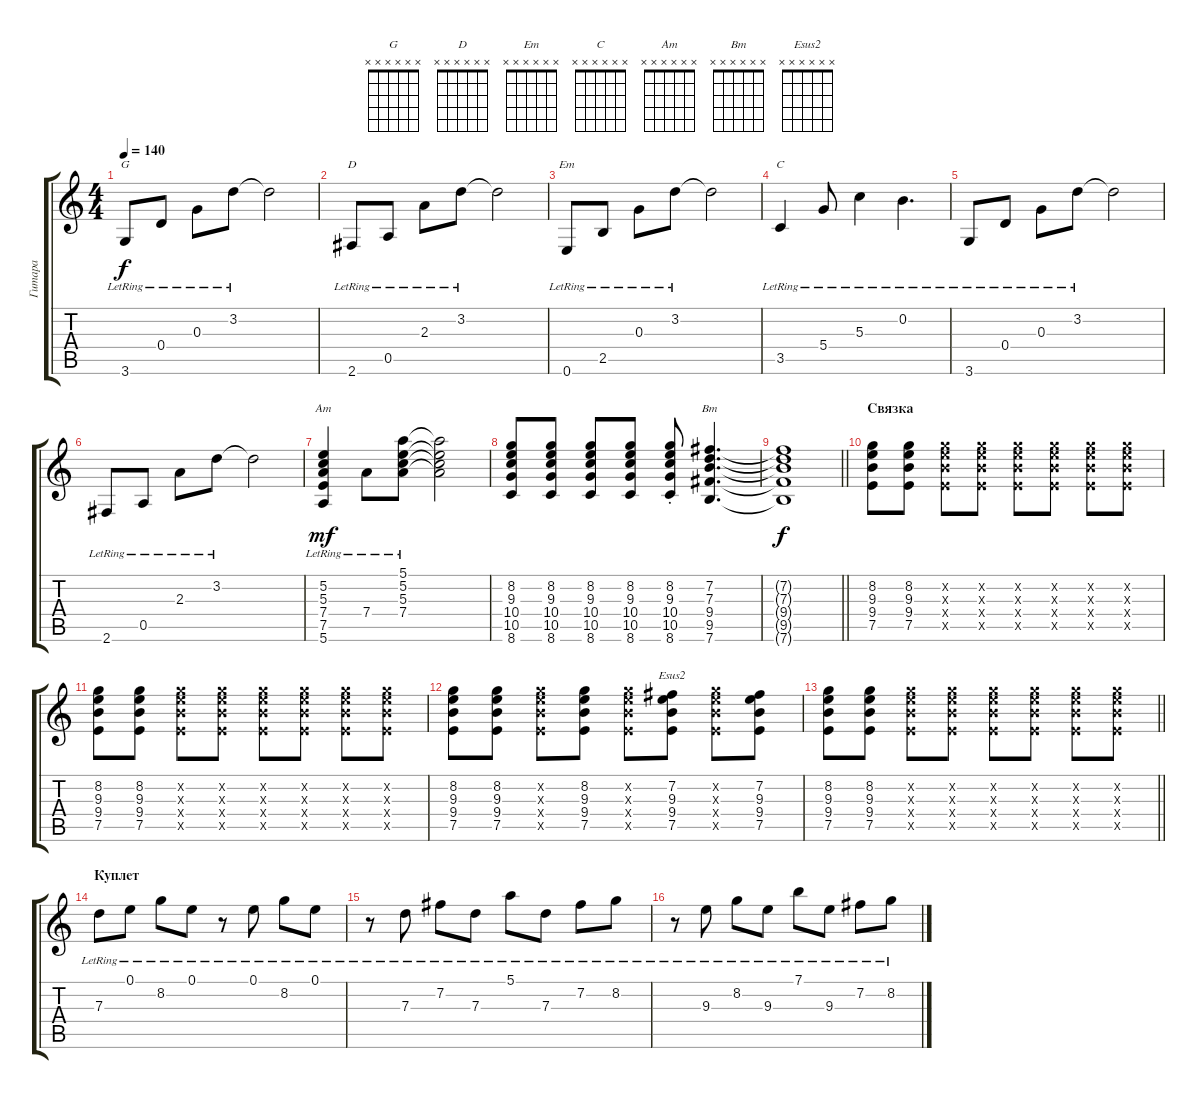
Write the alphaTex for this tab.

\track ("Гитара" "Гитара") {instrument acousticguitarsteel}
\staff {score tabs}
\tuning (E4 B3 G3 D3 A2 E2) {hide}
\chord ("G" x x x x x x)
\chord ("D" x x x x x x)
\chord ("Em" x x x x x x)
\chord ("C" x x x x x x)
\chord ("Am" x x x x x x)
\chord ("Bm" x x x x x x)
\chord ("Esus2" x x x x x x)
\ts (4 4)
\tempo 140
\clef g2
\ks c
3.6{lr}.8{ch "G" dy f} 0.4{lr}.8 0.3{lr}.8 3.2{lr}.8 3.2{t}.2 |
2.6{lr}.8{ch "D"} 0.5{lr}.8 2.3{lr}.8 3.2{lr}.8 3.2{t}.2 |
0.6{lr}.8{ch "Em"} 2.5{lr}.8 0.3{lr}.8 3.2{lr}.8 3.2{t}.2 |
3.5{lr}.4{ch "C"} 5.4{lr}.8 5.3{lr}.4 0.2{lr}.4{d} |
3.6{lr}.8 0.4{lr}.8 0.3{lr}.8 3.2{lr}.8 3.2{t}.2 |
2.6{lr}.8 0.5{lr}.8 2.3{lr}.8 3.2{lr}.8 3.2{t}.2 |
(5.2{lr} 5.3{lr} 7.4{lr} 7.5{lr} 5.6{lr}).4{ch "Am" dy mf} 7.4{lr}.8 (5.1 5.2{lr} 5.3{lr} 7.4{lr}).8 (5.1{t} 5.2{t} 5.3{t} 7.4{t}).2 |
(8.2 9.3 10.4 10.5 8.6).8 (8.2 9.3 10.4 10.5 8.6).8 (8.2 9.3 10.4 10.5 8.6).8 (8.2 9.3 10.4 10.5 8.6).8 (8.2{st} 9.3{st} 10.4{st} 10.5{st} 8.6{st}).8 (7.2 7.3 9.4 9.5 7.6).4{d ch "Bm"} |
\barLineRight lightlight
(7.2{t} 7.3{t} 9.4{t} 9.5{t} 7.6{t}).1{dy f} |
\section ("" "Связка")
(8.2 9.3 9.4 7.5).8 (8.2 9.3 9.4 7.5).8 (8.2{x} 9.3{x} 9.4{x} 7.5{x}).8 (8.2{x} 9.3{x} 9.4{x} 7.5{x}).8 (8.2{x} 9.3{x} 9.4{x} 7.5{x}).8 (8.2{x} 9.3{x} 9.4{x} 7.5{x}).8 (8.2{x} 9.3{x} 9.4{x} 7.5{x}).8 (8.2{x} 9.3{x} 9.4{x} 7.5{x}).8 |
(8.2 9.3 9.4 7.5).8 (8.2 9.3 9.4 7.5).8 (8.2{x} 9.3{x} 9.4{x} 7.5{x}).8 (8.2{x} 9.3{x} 9.4{x} 7.5{x}).8 (8.2{x} 9.3{x} 9.4{x} 7.5{x}).8 (8.2{x} 9.3{x} 9.4{x} 7.5{x}).8 (8.2{x} 9.3{x} 9.4{x} 7.5{x}).8 (8.2{x} 9.3{x} 9.4{x} 7.5{x}).8 |
(8.2 9.3 9.4 7.5).8 (8.2 9.3 9.4 7.5).8 (8.2{x} 9.3{x} 9.4{x} 7.5{x}).8 (8.2 9.3 9.4 7.5).8 (8.2{x} 9.3{x} 9.4{x} 7.5{x}).8 (7.2 9.3 9.4 7.5).8{ch "Esus2"} (8.2{x} 9.3{x} 9.4{x} 7.5{x}).8 (7.2 9.3 9.4 7.5).8 |
\barLineRight lightlight
(8.2 9.3 9.4 7.5).8 (8.2 9.3 9.4 7.5).8 (8.2{x} 9.3{x} 9.4{x} 7.5{x}).8 (8.2{x} 9.3{x} 9.4{x} 7.5{x}).8 (8.2{x} 9.3{x} 9.4{x} 7.5{x}).8 (8.2{x} 9.3{x} 9.4{x} 7.5{x}).8 (8.2{x} 9.3{x} 9.4{x} 7.5{x}).8 (8.2{x} 9.3{x} 9.4{x} 7.5{x}).8 |
\section ("" "Куплет")
7.3{lr}.8 0.1{lr}.8 8.2{lr}.8 0.1{lr}.8 r.8 0.1{lr}.8 8.2{lr}.8 0.1{lr}.8 |
r.8 7.3{lr}.8 7.2{lr}.8 7.3{lr}.8 5.1{lr}.8 7.3{lr}.8 7.2{lr}.8 8.2{lr}.8 |
r.8 9.3{lr}.8 8.2{lr}.8 9.3{lr}.8 7.1{lr}.8 9.3{lr}.8 7.2{lr}.8 8.2{lr}.8
